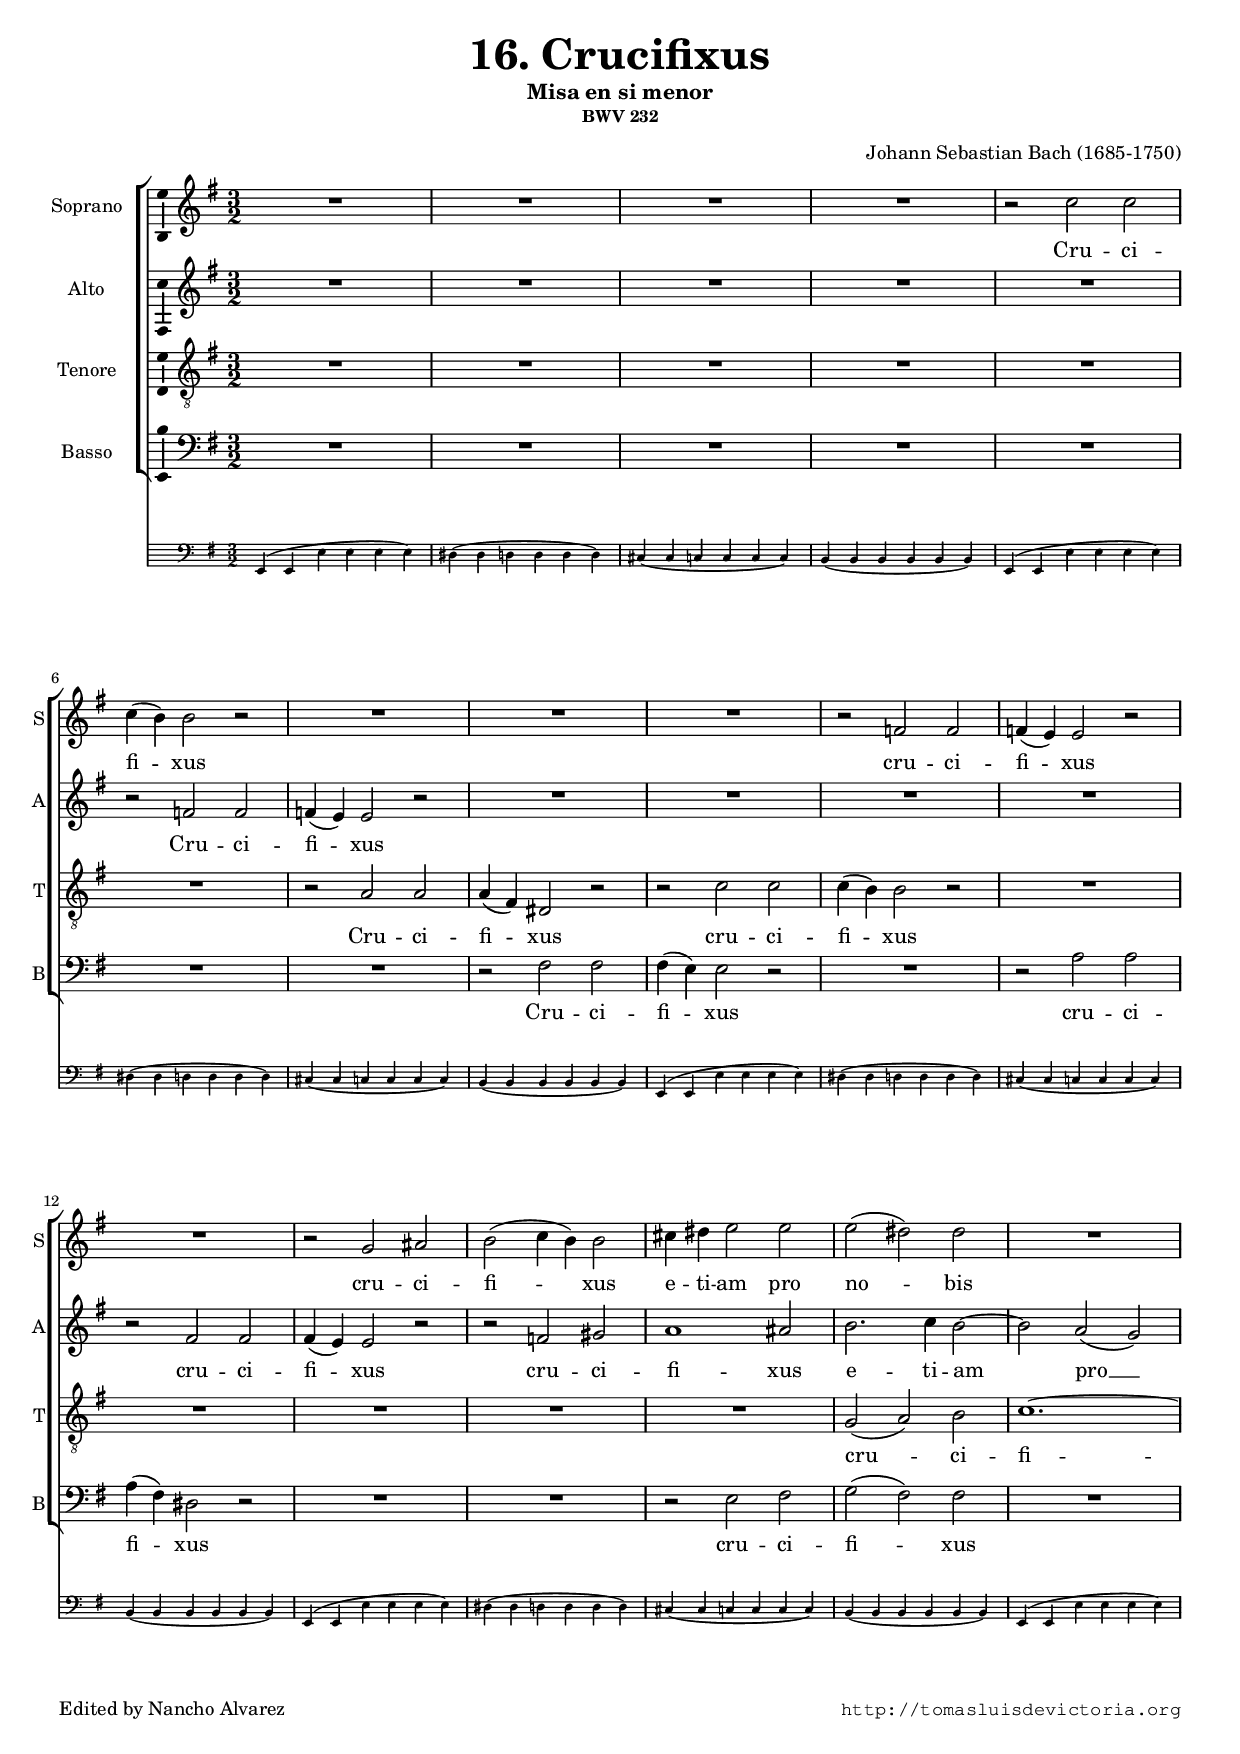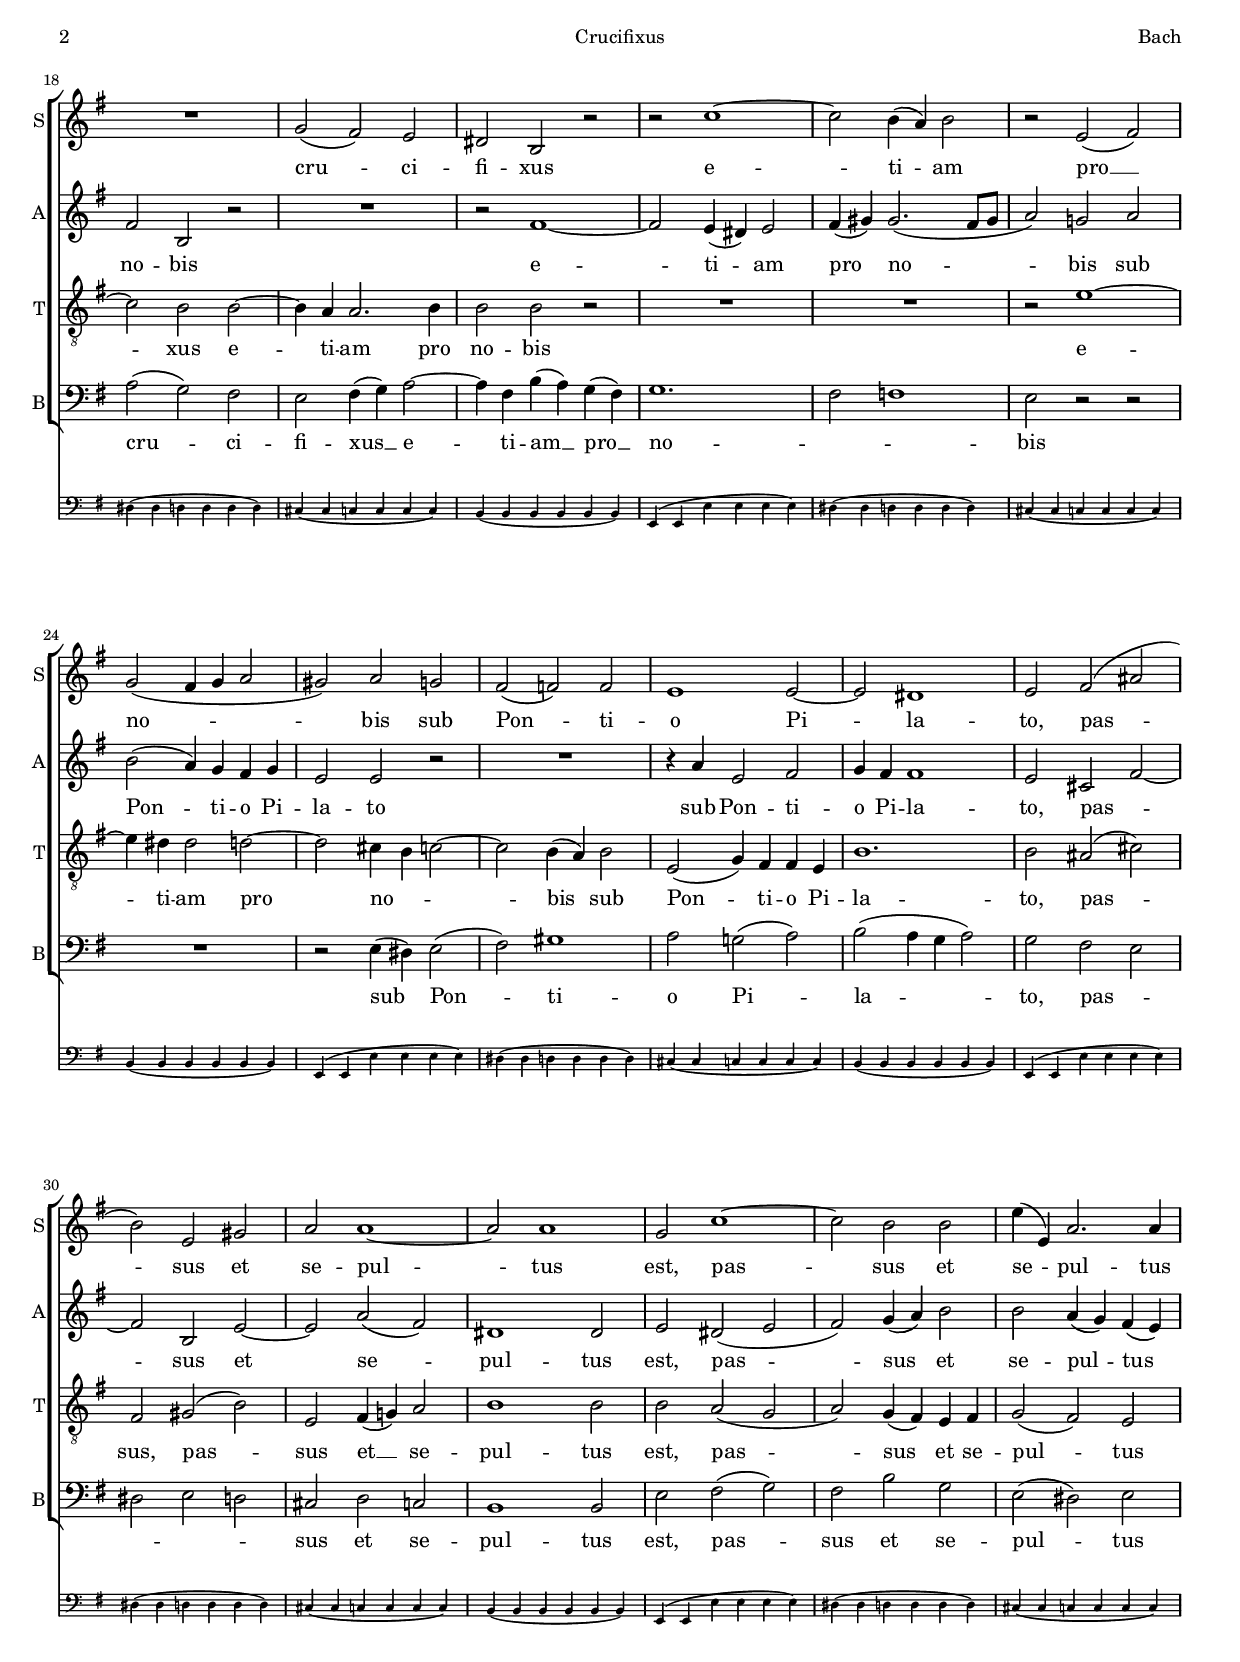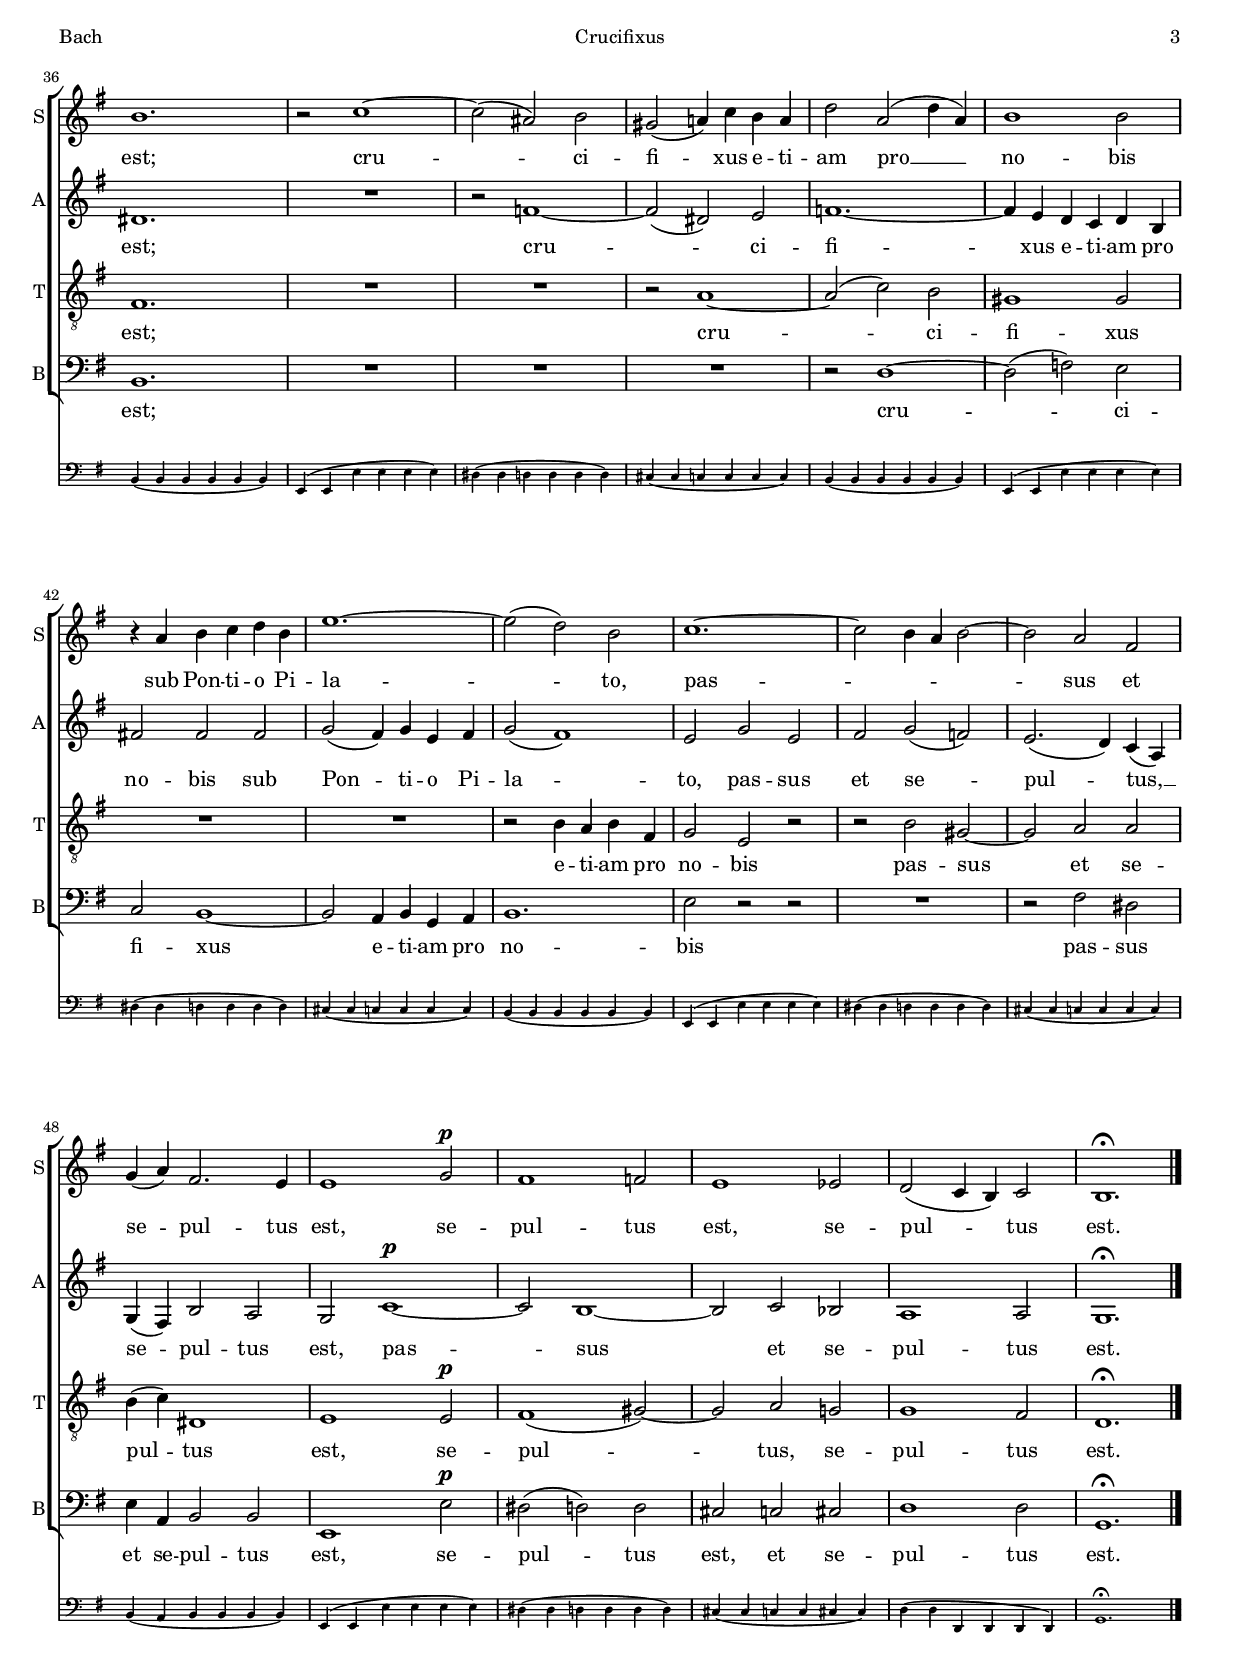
\version "2.18.0"

#(set-default-paper-size "a4")
#(set-global-staff-size 16.5)
#(ly:set-option 'point-and-click #f)

italicas=\override LyricText.font-shape = #'italic
rectas=\override LyricText.font-shape = #'upright
ss=\once \set suggestAccidentals = ##t
mtempo={\tempo 4 = 136 }
pfermata=\markup{"(" \musicglyph #"scripts.ufermata" ")"}
showMultiRests = { \set Staff.keepAliveInterfaces = #'( rhythmic-grob-interface multi-measure-rest-interface lyric-interface stanza-number-interface percent-repeat-interface) }
hideMultiRests = \unset Staff.keepAliveInterfaces
noados=\once \set Staff.aDueText = #""


htitle="Crucifixus"
hcomposer="Bach"

\header {
	title=\markup{\fontsize #3 "16. Crucifixus"}
	subtitle="Misa en si menor"
        subsubtitle=\markup{\raise #.8 "BWV 232" \vspace #1 }
        composer="Johann Sebastian Bach (1685-1750)"
       %opus="(-)"
	%poet=\markup{"BWV 232"}
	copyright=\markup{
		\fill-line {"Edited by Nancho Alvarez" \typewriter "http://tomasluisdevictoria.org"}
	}
%	tagline=""
}

global={
  \compressFullBarRests
  \key g \major \time 3/2 \skip 1*3/2*53 \bar "|."
}

cantus=\relative c''{
        \set autoBeaming = ##f
        R1*3/2*4
        r2 c c
        c4( b) b2 r
        R1*3/2*3
        r2 f f
        f4( e) e2 r
        R1*3/2
        r2 g ais
        b2( c4 b) b2
        cis4 dis e2 e
        e( dis) dis
        R1*3/2*2
        g,2( fis) e
        dis2 b r
        r c'1 ~
        c2 b4( a) b2
        r2 e,( fis)
        g2( fis4 g a2
        gis2) a g
        fis( f) f
        e1 e2 ~
        e dis1
        e2 fis( ais
        b) e, gis
        a a1 ~
        a2 a1
        g2 c1 ~
        c2 b b
        e4( e,) a2. a4
        b1.
        r2 c1 ~
        c2( ais) b
        gis2( a!4) c b a
        d2 a( d4 a)
        b1 b2
        r4 a b c d b
        e1. ~
        e2( d) b
        c1. ~
        c2 b4 a b2 ~
        b2 a fis
        g4( a) fis2. e4
        e1 g2^\p
        fis1 f2
        e1 ees2
        d2( c4 b) c2
        b1.^\fermata
}

altus=\relative c'{
        \set autoBeaming = ##f
        R1*3/2*5
        r2 f f
        f4( e) e2 r
        R1*3/2*4
        r2 fis fis
        fis4( e) e2 r
        r f gis
        a1 ais2
        b2. c4 b2 ~
        b a( g)
        fis2 b, r
        R1*3/2
        r2 fis'1 ~
        fis2 e4( dis) e2
        fis4( gis) gis2.( fis8[ gis]
        a2) g! a
        b2( a4) g fis g
        e2 e r
        R1*3/2
        r4 a4 e2 fis
        g4 fis fis1
        e2 cis fis ~
        fis b, e ~
        e a( fis)
        dis1 dis2
        e2 dis( e
        fis2) g4( a) b2
        b a4( g) fis( e)
        dis1.
        R1*3/2
        r2 f1 ~
        f2 (dis) e2
        f1. ~
        f4 e d c d b
        fis'!2 fis fis
        g2( fis4) g e fis
        g2( fis1)
        e2 g e
        fis g( f)
        e2.( d4) c( a)
        g( fis) b2 a
        g c1^\p ~
        c2 b1 ~
        b2 c bes
        a1 a2
        g1.^\fermata
}

tenor=\relative c'{
        \set autoBeaming = ##f
        R1*3/2*6
        r2 a a
        a4( fis) dis2 r
        r c' c
        c4( b) b2 r
        R1*3/2*5
        g2( a) b
        c1. ~
        c2 b b ~
        b4 a a2. b4
        b2 b r
        R1*3/2*2
        r2 e1 ~
        e4 dis dis2 d ~
        d cis4 b c2 ~
        c b4( a) b2
        e,2( g4) fis fis e
        b'1.
        b2 ais( cis)
        fis, gis( b)
        e, fis4( g!) a2
        b1 b2
        b2 a( g
        a2) g4( fis) e fis
        g2( fis) e
        fis1.
        R1*3/2*2
        r2 a1 ~
        a2( c) b
        gis1 gis2
        R1*3/2*2
        r2 b4 a b fis
        g2 e r
        r b' gis ~
        gis2 a a
        b4( c) dis,1
        e1 e2^\p 
        fis1( gis2) ~
        gis2 a g!
        g1 fis2
        d1.^\fermata
}

bassus=\relative c{
        \set autoBeaming = ##f
        R1*3/2*7
        r2 fis fis
        fis4( e) e2 r
        R1*3/2
        r2 a a
        a4( fis) dis2 r
        R1*3/2*2
        r2 e fis
        g( fis) fis
        R1*3/2
        a2( g) fis
        e fis4( g) a2 ~
        a4 fis b( a) g( fis)
        g1.
        fis2 f1
        e2 r r
        R1*3/2
        r2 e4( dis) e2(
        fis) gis1
        a2 g!( a)
        b2( a4 g a2)
        g2 fis e
        dis e d
        cis d c
        b1 b2
        e2 fis( g)
        fis2 b g
        e( dis) e
        b1.
        R1*3/2*3
        r2 d1 ~
        d2( f) e
        c b1 ~
        b2 a4 b g a
        b1.
        e2 r r
        R1*3/2
        r2 fis dis
        e4 a, b2 b
        e,1 e'2^\p
        dis( d) d
        cis c cis
        d1 d2
        g,1.^\fermata
}

textocantus=\lyricmode{
Cru -- ci -- fi -- xus
cru -- ci -- fi -- xus
cru -- ci -- fi -- xus
e -- ti -- am pro no -- bis
cru -- ci -- fi -- xus
e -- ti -- am
pro __ no -- bis
sub Pon -- ti -- o 
Pi -- la -- to,
pas -- sus et se -- pul -- tus est,
pas -- sus et se -- pul -- tus est;
cru -- ci -- fi -- xus e -- ti -- am
pro __ no -- bis
sub Pon -- ti -- o Pi -- la -- to,
pas -- _ _ _ sus et se -- pul -- tus est,
se -- pul -- tus est,
se -- pul -- tus est.
}

textoaltus=\lyricmode{
Cru -- ci -- fi -- xus
cru -- ci -- fi -- xus
cru -- ci -- fi -- xus
e -- ti -- am pro __ no -- bis
e -- ti -- am pro no -- bis
sub Pon -- ti -- o Pi -- la -- to
sub Pon -- ti -- o Pi -- la -- to,
pas -- _ sus et se -- pul -- tus est,
pas -- sus et se -- pul -- tus est;
cru -- ci -- fi -- xus
e -- ti -- am pro no -- bis
sub Pon -- ti -- o Pi -- la -- to,
pas -- sus et se -- pul -- tus, __
se -- pul -- tus est,
pas -- sus et se -- pul -- tus est.
}

textotenor=\lyricmode{
Cru -- ci -- fi -- xus
cru -- ci -- fi -- xus
cru -- ci -- fi -- xus e -- ti -- am
pro no -- bis
e -- ti -- am pro no -- _ _ bis
sub Pon -- ti -- o Pi -- la -- to,
pas -- sus,
pas -- sus et __ se -- pul -- tus est,
pas -- sus et se -- pul -- tus est;
cru -- ci -- fi -- xus
e -- ti -- am pro no -- bis
pas -- sus et se -- pul -- tus est,
se -- pul -- tus,
se -- pul -- tus est.
}

textobassus=\lyricmode{
Cru -- ci -- fi -- xus
cru -- ci -- fi -- xus
cru -- ci -- fi -- xus
cru -- ci -- fi -- xus __
e -- ti -- am __
pro __ no -- _ _ bis
sub Pon -- ti -- o
Pi -- la -- to,
pas -- _ _ _ _ sus
et se -- pul -- tus est,
pas -- sus et se -- pul -- tus est;
cru -- ci -- fi -- xus
e -- ti -- am pro no -- bis
pas -- sus et se -- pul -- tus est,
se -- pul -- tus est,
et se -- pul -- tus est.
}


flautauno = \relative c'''{
  r2 g e
  r fis b,
  r e a,
  r b fis
  g g' e
  r b gis'
  r a fis
  r b fis
  g e c
  r b gis'
  r e a
  r b fis
  g b, cis
  r c! b
  r e, e'
  r fis a
  gis a c
  r b b,
  r e, e'
  r dis b
  g g' c,
  r b b'
  r e, a
  r dis, fis
  gis e c
  r f b,
  r e a,
  r b fis'
  g fis ais,
  r b gis
  r a fis
  r dis fis
  g a c
  r b e
  r e a
  r fis b
  g g, a
  r ais b
  r a! e'
  r f d
  b b' gis
  r fis! b
  r e, e,
  r fis b
  g c g'
  r b, b'
  r e, fis
  r b, fis
  g r r
  R1*3/2*3
  R1*3/2^\fermataMarkup
}

flautados=\relative c''{
  r2 b g
  r b fis
  r a e
  r dis dis
  e g g'
  r gis b,
  r e e
  r dis dis
  b g g'
  r gis b,
  r a c
  r fis, dis'
  b g e
  r a gis
  r a ais
  r dis fis
  e c g
  r b d,
  r a' a'
  r fis b
  b, e, g
  r gis b
  r b a
  r fis b
  b a e'
  r b gis
  r e fis
  r fis b
  b cis fis,
  r e b'
  r e dis
  r fis a,
  g c e,
  r e g
  r a e'
  r dis dis,
  e e fis
  r f d
  r fis! e
  r a b
  b' gis b,
  r b fis
  r a e'
  r d fis,
  e g c
  r d f,
  r a c
  r dis, fis
  e r r
  R1*3/2*3
  R1*3/2^\fermataMarkup
}

violinuno = \relative c'' {
  b2 r c
  c r b
  b r a
  b r fis
  e r c'
  c r b
  b r a
  b r fis'
  g r e
  fis r gis
  a r fis
  dis r fis
  g r g
  fis r f
  e r e
  e r dis
  e r e
  fis r fis,
  g r a
  dis, r dis'
  e r e,
  fis r gis
  a r c
  fis, r fis
  e r g
  a r b
  a r a
  g r dis
  e r cis'
  b r e
  a, r a
  fis' r dis
  b' r g
  fis r b,
  e r c
  fis, r fis
  g r c
  fis, r b
  b r a
  d r f,
  f r e
  fis! r fis
  g r a
  g r d'
  c r c
  c r b
  b2 r a4( fis)
  g( e) b2 b
  b2 r r
  R1*3/2*3
  R1*3/2^\fermataMarkup
}

violindos=\relative c''{
  g2 r g
  a r fis
  g r fis
  g r a
  g r g
  a r b
  gis r a
  fis r dis'
  b r g
  a r b
  cis r a
  b r dis
  b r ais
  b r b
  e, r ais
  b r b
  b r c
  fis, r b,
  b r a
  b r b'
  b r g
  a r b,
  e r e
  b' r d,!
  d r c
  fis r f
  e r e
  e r a,
  g r fis'
  fis r gis
  a r a
  a r a
  g r c
  c r b
  b r a
  b r b
  b, r a'
  a r a
  gis r e
  f r d
  d r b
  c r b
  g r c
  g' r b
  g r e
  fis r f
  e r c4( a)
  b( c) b2 a
  g2 r r
  R1*3/2*3
  R1*3/2^\fermataMarkup
}

viola=\relative c'{
  e2 r e
  fis r b,
  e r e
  e r dis
  b r e
  fis r f
  f r e
  dis r b
  b r c
  c r d
  a r c
  fis, r b'
  g r cis,
  fis r gis
  a r e
  g, r fis'
  gis r g
  a r b
  e, r e,
  fis r fis'
  e r c
  fis, r f
  e r a
  b r b
  b r e
  a, r b
  e, r a
  b r b
  b r cis
  fis, r b
  e r e
  dis r fis
  e r e 
  fis r g
  g r e
  dis r dis
  b' r fis
  fis r f
  f r a,
  a r b
  gis r gis
  a r fis'
  e r e
  b' r fis
  e r c
  fis, r gis
  gis r a
  g!4( fis) fis a dis,2
  e2 r r
  R1*3/2*3
  R1*3/2^\fermataMarkup
}

cello=\relative c,{
  e4( e e' e e e)
  dis( dis d d d d)
  cis( cis c c c c)
  b( b b b b b)
  e,( e e' e e e)
  dis4( dis d d d d)
  cis( cis c c c c)
  b( b b b b b)
  e,( e e' e e e)
  dis( dis d d d d)
  cis( cis c c c c)
  b( b b b b b)
  e,( e e' e e e)
  dis( dis d d d d)
  cis( cis c c c c)
  b( b b b b b)
  e,( e e' e e e)
  dis( dis d d d d)
  cis( cis c c c c)
  b( b b b b b)
  e,( e e' e e e)
  dis( dis d d d d)
  cis( cis c c c c)
  b( b b b b b)
  e,( e e' e e e)
  dis( dis d d d d)
  cis( cis c c c c)
  b( b b b b b)
  e,( e e' e e e)
  dis( dis d d d d)
  cis( cis c c c c)
  b( b b b b b)
  e,( e e' e e e)
  dis( dis d d d d)
  cis( cis c c c c)
  b( b b b b b)
  e,( e e' e e e)
  dis( dis d d d d)
  cis( cis c c c c)
  b( b b b b b)
  e,( e e' e e e)
  dis( dis d d d d)
  cis( cis c c c c)
  b( b b b b b)
  e,( e e' e e e)
  dis( dis d d d d)
  cis( cis c c c c)
  b( a b b b b)
  e,( e e' e e e)
  dis( dis d d d d)
  cis( cis c c cis cis)
  d( d d, d d d)
  g1.^\fermata
}



\score {\transpose c' c'{
<<
%{
\new StaffGroup << 
  \set StaffGroup.systemStartDelimiterHierarchy
    = #'(SystemStartBracket (SystemStartBrace a b) (SystemStartBrace c d ))

       \new Staff <<\global
	\new Voice="f1" {
		\set Staff.instrumentName=\markup{\smaller \center-column{"Flauto " \raise #.5 "traverso "} } % I y II
		\clef "treble"
		\flautauno }
	>> 
  
       \new Staff <<\global
	\new Voice="f2" {
		\set Staff.instrumentName=\markup{\smaller \center-column{"Flauta" "traverso II"}}
		\clef "treble"
		\flautados }
	>> 
  
        \new Staff <<\global
	\new Voice="vi1" {
		\set Staff.instrumentName=\markup{"Violino I "}
		\clef "treble"
		\violinuno }
	>> 
	\new Staff <<\global
	\new Voice="vi2" {
		\set Staff.instrumentName=\markup{"Violino II "}
		\clef "treble"
		\violindos }
	>>     
    
        \new Staff <<\global
	\new Voice="vi3" {
		\set Staff.instrumentName=\markup{"Viola "}
		\clef "alto"
		\viola }
	>> 
>>
%}
\new ChoirStaff<<

        \new Staff <<\global
        \new Voice="v1" {
                \set Staff.instrumentName="Soprano " % Soprano II
                \set Staff.shortInstrumentName="S"
                \clef "treble"
                \cantus }
        \new Lyrics \lyricsto "v1" {\textocantus }
        >>

        \new Staff <<\global
        \new Voice="v2" {
                \set Staff.instrumentName="Alto "
                \set Staff.shortInstrumentName="A"
                \clef "treble"
                \altus }
        \new Lyrics \lyricsto "v2" {\textoaltus }
        >>
        
        \new Staff <<\global
        \new Voice="v3" {
                \set Staff.instrumentName="Tenore "
                \set Staff.shortInstrumentName="T"
                \clef "G_8"
                \tenor }
        \new Lyrics \lyricsto "v3" {\textotenor }
        >>

        \new Staff <<\global
        \new Voice="v4" {
                \set Staff.instrumentName="Basso "
                \set Staff.shortInstrumentName="B"
                \clef "bass"
                \bassus }
        \new Lyrics \lyricsto "v4" {\textobassus }
        >>        
>>
        \new Staff \with{ 
      \remove Ambitus_engraver
      fontSize = #-3
      \override StaffSymbol #'staff-space = #(magstep -4)
      }<<\global
	\new Voice="cont" {
		%\set Staff.instrumentName=\markup{\larger "Continuo "}
		\clef "bass"
		\cello }
	%\new FiguredBass {\cifrado }
	>> 

%{
	\new Staff \with{ 
      \remove Ambitus_engraver
      fontSize = #-3
      \override StaffSymbol #'staff-space = #(magstep -4)
      }<<\global
	\new Voice="v6" {
		\clef "treble"
		\guia }
	>>
%}

>>

	} % transpose

\layout{ 
	\context {\Lyrics 
		\override VerticalAxisGroup.staff-affinity = #UP
		\override VerticalAxisGroup.nonstaff-relatedstaff-spacing =
			#'((basic-distance . 0) (minimum-distance . 0) (padding . 1))
		\override LyricText.font-size = #1.2
		\override LyricHyphen.minimum-distance = #0.5
	}
	\context {\Score 
		tempoHideNote = ##t
		\override BarNumber.padding = #2 
	}
	\context {\Voice 
		%melismaBusyProperties = #'()
		%autoBeaming = ##f
	}

        \context {\ChoirStaff 
                  \override StaffGrouper.staffgroup-staff-spacing =
                        #'((basic-distance . 14) (minimum-distance . 0) (padding . 1))
                  \override StaffGrouper.staff-staff-spacing =
                        #'((basic-distance . 11) (minimum-distance . 0) (padding . 1))
        }

        \context {\StaffGroup
                  \override StaffGrouper.staffgroup-staff-spacing =
                        #'((basic-distance . 15) (minimum-distance . 0) (padding . 1))
                  \override StaffGrouper.staff-staff-spacing =
                        #'((basic-distance . 11) (minimum-distance . 0) (padding . 1))
        }

	\context {\Staff 
                %\RemoveEmptyStaves %notablet
                %\override VerticalAxisGroup.remove-first = ##t
%		\override VerticalAxisGroup.staff-staff-spacing =
%			#'((basic-distance . 10) (minimum-distance . 0) (padding . 1))
		\consists Ambitus_engraver 
		\override LigatureBracket.padding = #1
	}
}

%\midi { \mtempo }

}


\paper{
	evenHeaderMarkup=\markup  \fill-line { \fromproperty #'page:page-number-string \htitle \hcomposer }
	oddHeaderMarkup= \markup  \fill-line { \on-the-fly #not-first-page \hcomposer \on-the-fly #not-first-page \htitle \on-the-fly #not-first-page \fromproperty #'page:page-number-string }
	%system-count=20
	%page-count = 16
	ragged-last-bottom = ##f
	indent=1.5\cm
	system-system-spacing =
	#'((basic-distance . 22) (minimum-distance . 0) (padding . 5))
	top-system-spacing = % header
	#'((basic-distance . 12) (minimum-distance . 0) (padding . 0))
	last-bottom-spacing = % footer
	#'((basic-distance . 15) (minimum-distance . 0) (padding . 0))
	markup-system-spacing.padding = #1.5
}
